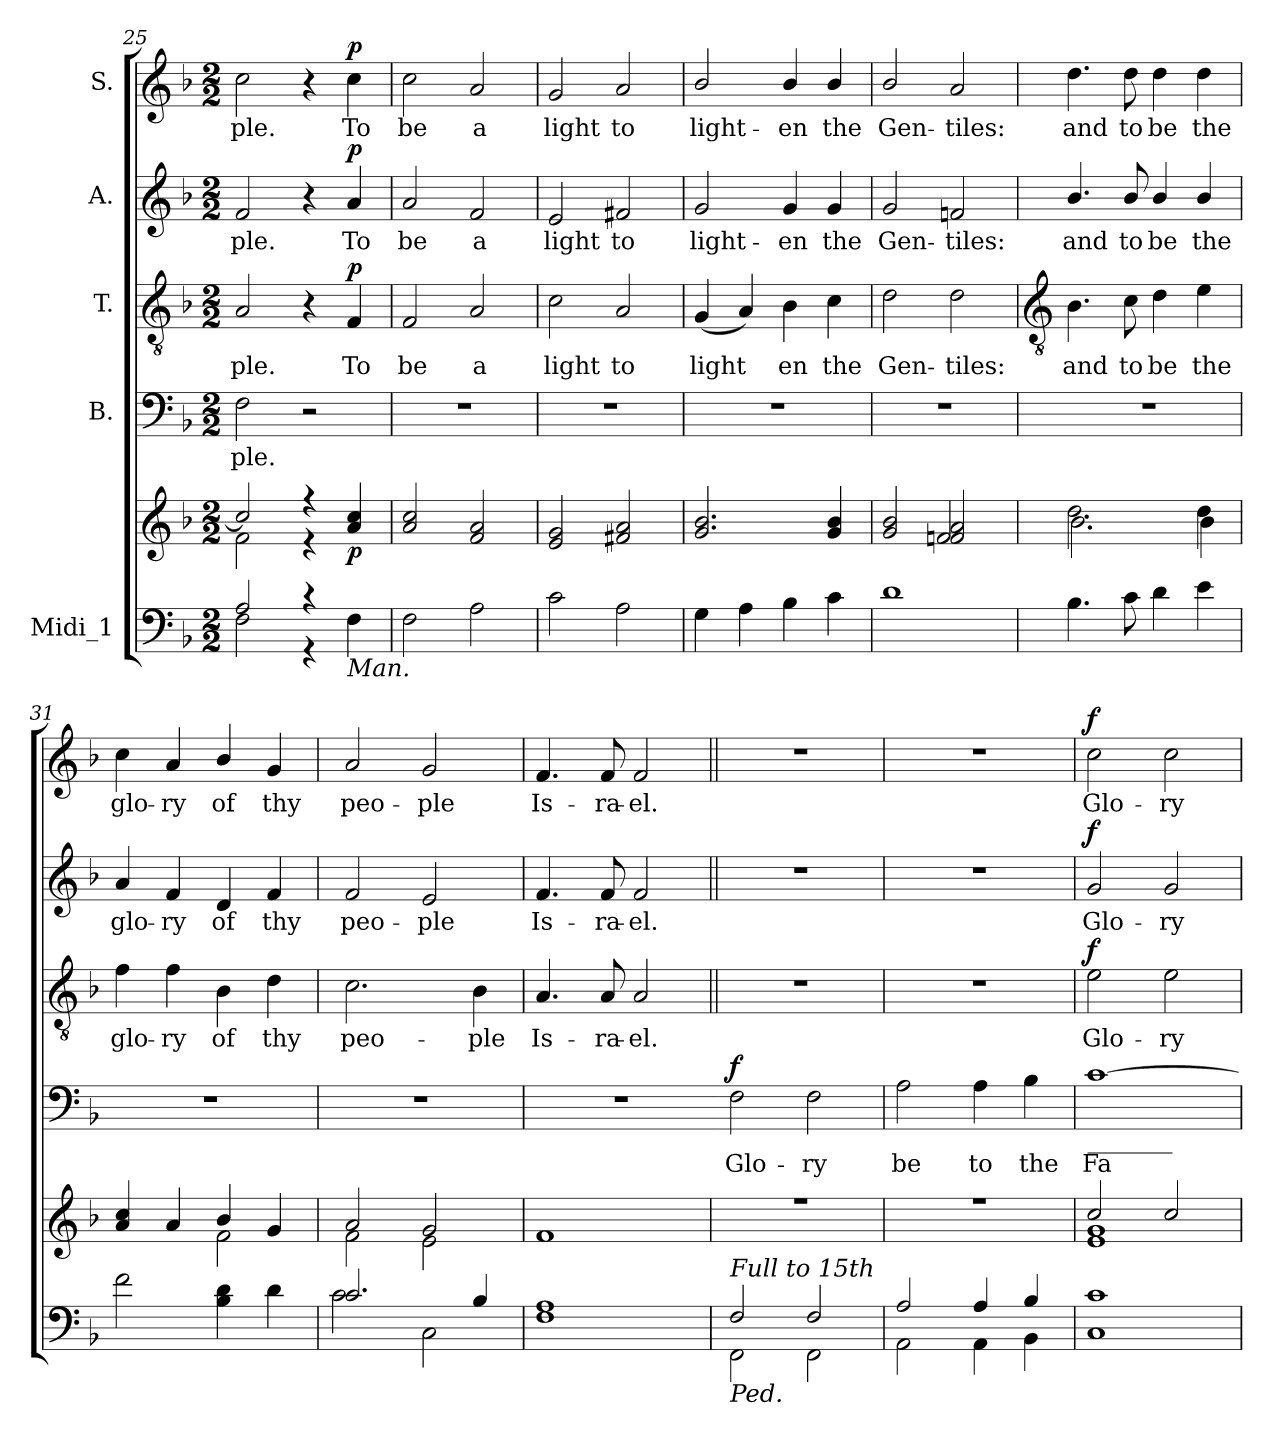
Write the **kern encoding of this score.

**kern	**kern	**dynam	**kern	**text	**dynam	**kern	**text	**dynam	**kern	**text	**dynam	**kern	**text	**dynam
*part5	*part5	*part5	*part4	*part4	*part4	*part3	*part3	*part3	*part2	*part2	*part2	*part1	*part1	*part1
*staff6	*staff5	*staff5/6	*staff4	*staff4	*staff4	*staff3	*staff3	*staff3	*staff2	*staff2	*staff2	*staff1	*staff1	*staff1
*I"Midi_1	*	*	*I"B.	*	*	*I"T.	*	*	*I"A.	*	*	*I"S.	*	*
*clefF4	*clefG2	*	*clefF4	*	*	*clefGv2	*	*	*clefG2	*	*	*clefG2	*	*
*k[b-]	*k[b-]	*	*k[b-]	*	*	*k[b-]	*	*	*k[b-]	*	*	*k[b-]	*	*
*F:	*F:	*	*F:	*	*	*F:	*	*	*F:	*	*	*F:	*	*
*M2/2	*M2/2	*	*M2/2	*	*	*M2/2	*	*	*M2/2	*	*	*M2/2	*	*
=25	=25	=25	=25	=25	=25	=25	=25	=25	=25	=25	=25	=25	=25	=25
*^	*^	*	*	*	*	*	*	*	*	*	*	*	*	*
!	!	!	!	!	!	!LO:LY:b	!	!	!LO:LY:b	!	!	!LO:LY:b	!	!	!LO:LY:b	!
2A/	2F\	2cc/]	2f\	.	2F	-ple.	.	2A	ple.	.	2f	ple.	.	2cc	-ple.	.
4r	4r	4r	4r	.	2r	.	.	4r	.	.	4r	.	.	4r	.	.
!LO:TX:b:i:t=Man.	!	!	!	!	!	!	!	!	!	!	!	!	!	!	!	!
!	!	!	!	!LO:DY:b	!	!	!	!	!LO:LY:b	!LO:DY:a	!	!LO:LY:b	!LO:DY:a	!	!LO:LY:b	!LO:DY:a
4ryy	4F\	4a/ 4cc/	4ryy	p	.	.	.	4F	To	p	4a	To	p	4cc	To	p
=26	=26	=26	=26	=26	=26	=26	=26	=26	=26	=26	=26	=26	=26	=26	=26	=26
!	!	!	!	!	!	!	!	!	!LO:LY:b	!	!	!LO:LY:b	!	!	!LO:LY:b	!
2ryy	2F\	2a/ 2cc/	1ryy	.	1r	.	.	2F	be	.	2a	be	.	2cc	be	.
!	!	!	!	!	!	!	!	!	!LO:LY:b	!	!	!LO:LY:b	!	!	!LO:LY:b	!
2ryy	2A\	2f/ 2a/	.	.	.	.	.	2A	a	.	2f	a	.	2a	a	.
=27	=27	=27	=27	=27	=27	=27	=27	=27	=27	=27	=27	=27	=27	=27	=27	=27
!	!	!	!	!	!	!	!	!	!LO:LY:b	!	!	!LO:LY:b	!	!	!LO:LY:b	!
2ryy	2c\	2e/ 2g/	1ryy	.	1r	.	.	2c	light	.	2e	light	.	2g	light	.
!	!	!	!	!	!	!	!	!	!LO:LY:b	!	!	!LO:LY:b	!	!	!LO:LY:b	!
2ryy	2A\	2f#X/ 2a/	.	.	.	.	.	2A	to	.	2f#X	to	.	2a	to	.
=28	=28	=28	=28	=28	=28	=28	=28	=28	=28	=28	=28	=28	=28	=28	=28	=28
!	!	!	!	!	!	!	!	!	!LO:LY:b	!	!	!LO:LY:b	!	!	!LO:LY:b	!
2ryy	4G\	2.g/ 2.b-/	1ryy	.	1r	.	.	(<4G	light	.	2g	light-	.	2b-/	light-	.
.	4A\	.	.	.	.	.	.	4A)	.	.	.	.	.	.	.	.
!	!	!	!	!	!	!	!	!	!LO:LY:b	!	!	!LO:LY:b	!	!	!LO:LY:b	!
2ryy	4B-\	.	.	.	.	.	.	4B-	en	.	4g	-en	.	4b-/	-en	.
!	!	!	!	!	!	!	!	!	!LO:LY:b	!	!	!LO:LY:b	!	!	!LO:LY:b	!
.	4c\	4g/ 4b-/	.	.	.	.	.	4c	the	.	4g	the	.	4b-/	the	.
=29	=29	=29	=29	=29	=29	=29	=29	=29	=29	=29	=29	=29	=29	=29	=29	=29
!	!	!	!	!	!	!	!	!	!LO:LY:b	!	!	!LO:LY:b	!	!	!LO:LY:b	!
1d/	2ryy	2g/ 2b-/	2ryy	.	1r	.	.	2d	Gen-	.	2g	Gen-	.	2b-/	Gen-	.
!	!	!	!	!	!	!	!	!	!LO:LY:b	!	!	!LO:LY:b	!	!	!LO:LY:b	!
.	2ryy	2f/ 2a/	2fn/	.	.	.	.	2d	-tiles:	.	2fn	-tiles:	.	2a	-tiles:	.
!!LO:LB:g=z
=30	=30	=30	=30	=30	=30	=30	=30	=30	=30	=30	=30	=30	=30	=30	=30	=30
*	*	*	*	*	*	*	*	*clefGv2	*	*	*	*	*	*	*	*
!	!	!	!	!	!	!	!	!	!LO:LY:b	!	!	!LO:LY:b	!	!	!LO:LY:b	!
2ryy	4.B-\	2.dd\	2.b-\	.	1r	.	.	4.B-	and	.	4.b-/	and	.	4.dd	and	.
!	!	!	!	!	!	!	!	!	!LO:LY:b	!	!	!LO:LY:b	!	!	!LO:LY:b	!
.	8c\	.	.	.	.	.	.	8c	to	.	8b-/	to	.	8dd	to	.
!	!	!	!	!	!	!	!	!	!LO:LY:b	!	!	!LO:LY:b	!	!	!LO:LY:b	!
2ryy	4d\	.	.	.	.	.	.	4d	be	.	4b-/	be	.	4dd	be	.
!	!	!	!	!	!	!	!	!	!LO:LY:b	!	!	!LO:LY:b	!	!	!LO:LY:b	!
.	4e\	4dd\	4b-\	.	.	.	.	4e	the	.	4b-/	the	.	4dd	the	.
=31	=31	=31	=31	=31	=31	=31	=31	=31	=31	=31	=31	=31	=31	=31	=31	=31
!	!	!	!	!	!	!	!	!	!LO:LY:b	!	!	!LO:LY:b	!	!	!LO:LY:b	!
2ryy	2f\	4a/ 4cc/	2ryy	.	1r	.	.	4f	glo-	.	4a	glo-	.	4cc	glo-	.
!	!	!	!	!	!	!	!	!	!LO:LY:b	!	!	!LO:LY:b	!	!	!LO:LY:b	!
.	.	4a/	.	.	.	.	.	4f	-ry	.	4f	-ry	.	4a	-ry	.
!	!	!	!	!	!	!	!	!	!LO:LY:b	!	!	!LO:LY:b	!	!	!LO:LY:b	!
2ryy	4B-\ 4d\	4b-/	2f\	.	.	.	.	4B-	of	.	4d	of	.	4b-/	of	.
!	!	!	!	!	!	!	!	!	!LO:LY:b	!	!	!LO:LY:b	!	!	!LO:LY:b	!
.	4d\	4g/	.	.	.	.	.	4d	thy	.	4f	thy	.	4g/	thy	.
=32	=32	=32	=32	=32	=32	=32	=32	=32	=32	=32	=32	=32	=32	=32	=32	=32
!	!	!	!	!	!	!	!	!	!LO:LY:b	!	!	!LO:LY:b	!	!	!LO:LY:b	!
2.c/	2c\	2a/	2f\	.	1r	.	.	2.c	peo-	.	2f	peo-	.	2a	peo-	.
!	!	!	!	!	!	!	!	!	!	!	!	!LO:LY:b	!	!	!LO:LY:b	!
.	2C\	2g/	2e\	.	.	.	.	.	.	.	2e	-ple	.	2g	-ple	.
!	!	!	!	!	!	!	!	!	!LO:LY:b	!	!	!	!	!	!	!
4B-/	.	.	.	.	.	.	.	4B-	-ple	.	.	.	.	.	.	.
=33	=33	=33	=33	=33	=33	=33	=33	=33	=33	=33	=33	=33	=33	=33	=33	=33
!	!	!	!	!	!	!	!	!	!LO:LY:b	!	!	!LO:LY:b	!	!	!LO:LY:b	!
1A/	1F\	1f/	1ryy	.	1r	.	.	4.A	Is-	.	4.f	Is-	.	4.f	Is-	.
!	!	!	!	!	!	!	!	!	!LO:LY:b	!	!	!LO:LY:b	!	!	!LO:LY:b	!
.	.	.	.	.	.	.	.	8A	-ra-	.	8f	-ra-	.	8f	-ra-	.
!	!	!	!	!	!	!	!	!	!LO:LY:b	!	!	!LO:LY:b	!	!	!LO:LY:b	!
.	.	.	.	.	.	.	.	2A	-el.	.	2f	-el.	.	2f	-el.	.
=34	=34	=34	=34	=34||	=34||	=34||	=34||	=34||	=34||	=34||	=34||	=34||	=34||	=34||	=34||	=34||
!LO:TX:a:i:t=Full to 15th	!	!	!	!	!	!	!	!	!	!	!	!	!	!	!	!
!LO:TX:b:i:t=Ped.	!	!	!	!	!	!	!	!	!	!	!	!	!	!	!	!
!	!	!	!	!	!	!LO:LY:b	!LO:DY:a	!	!	!	!	!	!	!	!	!
2F/	2FF\	1r	1ryy	.	2F	Glo-	f	1r	.	.	1r	.	.	1r	.	.
!	!	!	!	!	!	!LO:LY:b	!	!	!	!	!	!	!	!	!	!
2F/	2FF\	.	.	.	2F	-ry	.	.	.	.	.	.	.	.	.	.
=35	=35	=35	=35	=35	=35	=35	=35	=35	=35	=35	=35	=35	=35	=35	=35	=35
!	!	!	!	!	!	!LO:LY:b	!	!	!	!	!	!	!	!	!	!
2A/	2AA\	1r	1ryy	.	2A	be	.	1r	.	.	1r	.	.	1r	.	.
!	!	!	!	!	!	!LO:LY:b	!	!	!	!	!	!	!	!	!	!
4A/	4AA\	.	.	.	4A	to	.	.	.	.	.	.	.	.	.	.
!	!	!	!	!	!	!LO:LY:b	!	!	!	!	!	!	!	!	!	!
4B-/	4BB-\	.	.	.	4B-	the	.	.	.	.	.	.	.	.	.	.
=36	=36	=36	=36	=36	=36	=36	=36	=36	=36	=36	=36	=36	=36	=36	=36	=36
!	!	!	!	!	!LO:TX:b:t=_______	!	!	!	!	!	!	!	!	!	!	!
!	!	!	!	!	!	!LO:LY:b	!	!	!LO:LY:b	!LO:DY:a	!	!LO:LY:b	!LO:DY:a	!	!LO:LY:b	!LO:DY:a
1c/	1C\	2cc/	1e\ 1g\	.	[1c	Fa	.	2e	Glo-	f	2g	Glo-	f	2cc	Glo-	f
!	!	!	!	!	!	!	!	!	!LO:LY:b	!	!	!LO:LY:b	!	!	!LO:LY:b	!
.	.	2cc/	.	.	.	.	.	2e	-ry	.	2g	-ry	.	2cc	-ry	.
*v	*v	*	*	*	*	*	*	*	*	*	*	*	*	*	*	*
*	*v	*v	*	*	*	*	*	*	*	*	*	*	*	*	*
=	=	=	=	=	=	=	=	=	=	=	=	=	=	=
*-	*-	*-	*-	*-	*-	*-	*-	*-	*-	*-	*-	*-	*-	*-
